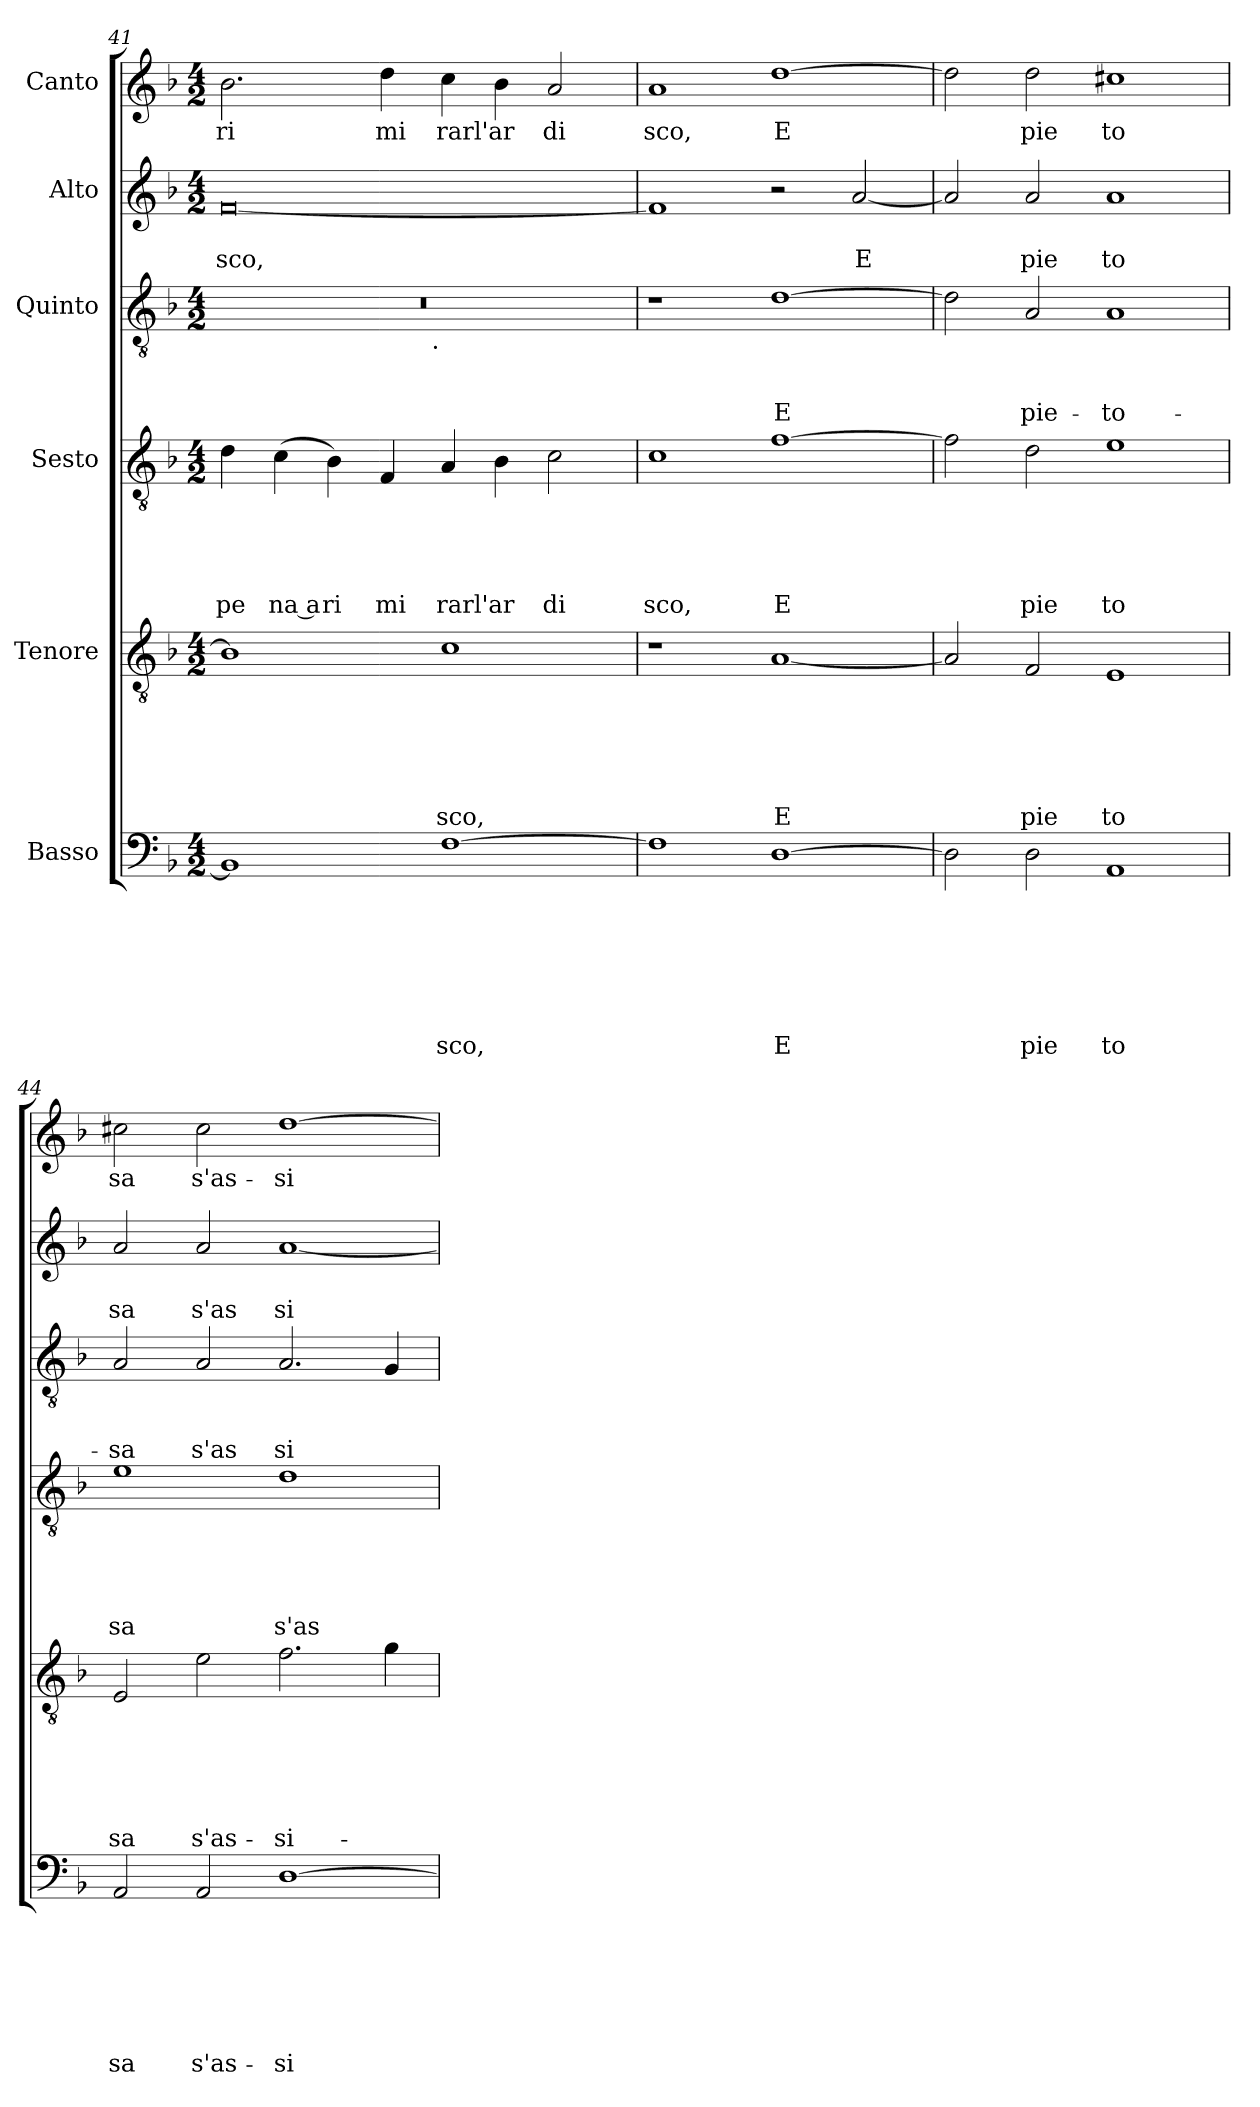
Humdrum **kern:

**kern	**text	**text	**text	**text	**text	**text	**text	**kern	**text	**text	**text	**text	**text	**text	**kern	**text	**text	**text	**text	**text	**kern	**text	**text	**text	**kern	**text	**text	**kern	**text
*part6	*part6	*part6	*part6	*part6	*part6	*part6	*part6	*part5	*part5	*part5	*part5	*part5	*part5	*part5	*part4	*part4	*part4	*part4	*part4	*part4	*part3	*part3	*part3	*part3	*part2	*part2	*part2	*part1	*part1
*staff6	*staff6	*staff6	*staff6	*staff6	*staff6	*staff6	*staff6	*staff5	*staff5	*staff5	*staff5	*staff5	*staff5	*staff5	*staff4	*staff4	*staff4	*staff4	*staff4	*staff4	*staff3	*staff3	*staff3	*staff3	*staff2	*staff2	*staff2	*staff1	*staff1
*I"Basso	*	*	*	*	*	*	*	*I"Tenore	*	*	*	*	*	*	*I"Sesto	*	*	*	*	*	*I"Quinto	*	*	*	*I"Alto	*	*	*I"Canto	*
*clefF4	*	*	*	*	*	*	*	*clefGv2	*	*	*	*	*	*	*clefGv2	*	*	*	*	*	*clefGv2	*	*	*	*clefG2	*	*	*clefG2	*
*ITrd-3c-5	*	*	*	*	*	*	*	*ITrd-3c-5	*	*	*	*	*	*	*	*	*	*	*	*	*ITrd-3c-5	*	*	*	*ITrd-3c-5	*	*	*ITrd-3c-5	*
*k[b-e-]	*	*	*	*	*	*	*	*k[b-e-]	*	*	*	*	*	*	*k[b-]	*	*	*	*	*	*k[b-e-]	*	*	*	*k[b-e-]	*	*	*k[b-e-]	*
*B-:	*	*	*	*	*	*	*	*B-:	*	*	*	*	*	*	*F:	*	*	*	*	*	*B-:	*	*	*	*B-:	*	*	*B-:	*
*M4/2	*	*	*	*	*	*	*	*M4/2	*	*	*	*	*	*	*M4/2	*	*	*	*	*	*M4/2	*	*	*	*M4/2	*	*	*M4/2	*
=41	=41	=41	=41	=41	=41	=41	=41	=41	=41	=41	=41	=41	=41	=41	=41	=41	=41	=41	=41	=41	=41	=41	=41	=41	=41	=41	=41	=41	=41
!	!	!	!	!	!	!	!	!	!	!	!	!	!	!	!	!	!	!	!	!LO:LY:b	!	!	!	!	!	!	!LO:LY:b	!	!LO:LY:b
*	*	*	*	*	*	*	*	*	*	*	*	*	*	*	*	*	*	*	*	*	*^	*	*	*	*	*	*	*	*
1E-]	.	.	.	.	.	.	.	1e-]	.	.	.	.	.	.	4d\	.	.	.	.	pe	0r	2ryy	.	.	.	[<0b-	.	sco,	2.ee-\	ri
!	!	!	!	!	!	!	!	!	!	!	!	!	!	!	!	!	!	!	!	!LO:LY:b:rj	!	!	!	!	!	!	!	!	!	!
.	.	.	.	.	.	.	.	.	.	.	.	.	.	.	(<4c\	.	.	.	.	na a	.	.	.	.	.	.	.	.	.	.
!	!	!	!	!	!	!	!	!	!	!	!	!	!	!	!	!	!	!	!	!LO:LY:b	!	!	!	!	!	!	!	!	!	!
.	.	.	.	.	.	.	.	.	.	.	.	.	.	.	4B-\)	.	.	.	.	ri	.	4ryy	.	.	.	.	.	.	.	.
!	!	!	!	!	!	!	!	!	!	!	!	!	!	!	!	!	!	!	!	!LO:LY:b	!	!	!	!	!	!	!	!	!	!LO:LY:b
.	.	.	.	.	.	.	.	.	.	.	.	.	.	.	4F/	.	.	.	.	mi	.	8...ryy	.	.	.	.	.	.	4gg\	mi
!	!	!	!	!	!	!	!	!	!	!	!	!	!	!	!	!	!	!	!	!	!	!LO:TX:b:t=.	!	!	!	!	!	!	!	!
.	.	.	.	.	.	.	.	.	.	.	.	.	.	.	.	.	.	.	.	.	.	1ryy	.	.	.	.	.	.	.	.
!	!	!	!	!	!	!	!LO:LY:b	!	!	!	!	!	!	!LO:LY:b	!	!	!	!	!	!LO:LY:b	!	!	!	!	!	!	!	!	!	!LO:LY:b
[>1B-	.	.	.	.	.	.	sco,	1f	.	.	.	.	.	sco,	4A/	.	.	.	.	rarl'ar	.	.	.	.	.	.	.	.	4ff\	rarl'ar
.	.	.	.	.	.	.	.	.	.	.	.	.	.	.	4B-\	.	.	.	.	.	.	.	.	.	.	.	.	.	4ee-\	.
!	!	!	!	!	!	!	!	!	!	!	!	!	!	!	!	!	!	!	!	!LO:LY:b	!	!	!	!	!	!	!	!	!	!LO:LY:b
.	.	.	.	.	.	.	.	.	.	.	.	.	.	.	2c\	.	.	.	.	di	.	.	.	.	.	.	.	.	2dd/	di
.	.	.	.	.	.	.	.	.	.	.	.	.	.	.	.	.	.	.	.	.	.	64ryy	.	.	.	.	.	.	.	.
=42	=42	=42	=42	=42	=42	=42	=42	=42	=42	=42	=42	=42	=42	=42	=42	=42	=42	=42	=42	=42	=42	=42	=42	=42	=42	=42	=42	=42	=42	=42
!	!	!	!	!	!	!	!	!	!	!	!	!	!	!	!	!	!	!	!	!LO:LY:b	!	!	!	!	!	!	!	!	!	!LO:LY:b
*	*	*	*	*	*	*	*	*	*	*	*	*	*	*	*	*	*	*	*	*	*v	*v	*	*	*	*	*	*	*	*
1B-]	.	.	.	.	.	.	.	1r	.	.	.	.	.	.	1c	.	.	.	.	sco,	1r	.	.	.	1b-]	.	.	1dd	sco,
!	!	!	!	!	!	!	!LO:LY:b	!	!	!	!	!	!	!LO:LY:b	!	!	!	!	!	!LO:LY:b	!	!	!	!LO:LY:b	!	!	!	!	!LO:LY:b
[>1G	.	.	.	.	.	.	E	[<1d	.	.	.	.	.	E	[>1f	.	.	.	.	E	[>1g	.	.	E	2r	.	.	[>1gg	E
!	!	!	!	!	!	!	!	!	!	!	!	!	!	!	!	!	!	!	!	!	!	!	!	!	!	!	!LO:LY:b	!	!
.	.	.	.	.	.	.	.	.	.	.	.	.	.	.	.	.	.	.	.	.	.	.	.	.	[<2dd/	.	E	.	.
=43	=43	=43	=43	=43	=43	=43	=43	=43	=43	=43	=43	=43	=43	=43	=43	=43	=43	=43	=43	=43	=43	=43	=43	=43	=43	=43	=43	=43	=43
2G\]	.	.	.	.	.	.	.	2d/]	.	.	.	.	.	.	2f\]	.	.	.	.	.	2g\]	.	.	.	2dd/]	.	.	2gg\]	.
!	!	!	!	!	!	!	!LO:LY:b	!	!	!	!	!	!	!LO:LY:b	!	!	!	!	!	!LO:LY:b	!	!	!	!LO:LY:b	!	!	!LO:LY:b	!	!LO:LY:b
2G\	.	.	.	.	.	.	pie	2B-/	.	.	.	.	.	pie	2d\	.	.	.	.	pie	2d/	.	.	pie-	2dd/	.	pie	2gg\	pie
!	!	!	!	!	!	!	!LO:LY:b	!	!	!	!	!	!	!LO:LY:b	!	!	!	!	!	!LO:LY:b	!	!	!	!LO:LY:b	!	!	!LO:LY:b	!	!LO:LY:b
1D	.	.	.	.	.	.	to	1A	.	.	.	.	.	to	1e	.	.	.	.	to	1d	.	.	-to-	1dd	.	to	1ff#X	to
!!LO:LB:g=z
=44	=44	=44	=44	=44	=44	=44	=44	=44	=44	=44	=44	=44	=44	=44	=44	=44	=44	=44	=44	=44	=44	=44	=44	=44	=44	=44	=44	=44	=44
!	!	!	!	!	!	!	!LO:LY:b	!	!	!	!	!	!	!LO:LY:b	!	!	!	!	!	!LO:LY:b	!	!	!	!LO:LY:b	!	!	!LO:LY:b	!	!LO:LY:b
2D/	.	.	.	.	.	.	sa	2A/	.	.	.	.	.	sa	1e	.	.	.	.	sa	2d/	.	.	-sa	2dd/	.	sa	2ff#X\	sa
!	!	!	!	!	!	!	!LO:LY:b	!	!	!	!	!	!	!LO:LY:b	!	!	!	!	!	!	!	!	!	!LO:LY:b	!	!	!LO:LY:b	!	!LO:LY:b
2D/	.	.	.	.	.	.	s'as-	2a\	.	.	.	.	.	s'as-	.	.	.	.	.	.	2d/	.	.	s'as	2dd/	.	s'as	2ff#\	s'as-
!	!	!	!	!	!	!	!LO:LY:b	!	!	!	!	!	!	!LO:LY:b	!	!	!	!	!	!LO:LY:b	!	!	!	!LO:LY:b	!	!	!LO:LY:b	!	!LO:LY:b
[>1G	.	.	.	.	.	.	-si-	2.b-\	.	.	.	.	.	-si-	1d	.	.	.	.	s'as	2.d/	.	.	si	[<1dd	.	si	[>1gg	-si-
.	.	.	.	.	.	.	.	4cc\	.	.	.	.	.	.	.	.	.	.	.	.	4c/	.	.	.	.	.	.	.	.
=	=	=	=	=	=	=	=	=	=	=	=	=	=	=	=	=	=	=	=	=	=	=	=	=	=	=	=	=	=
*-	*-	*-	*-	*-	*-	*-	*-	*-	*-	*-	*-	*-	*-	*-	*-	*-	*-	*-	*-	*-	*-	*-	*-	*-	*-	*-	*-	*-	*-
